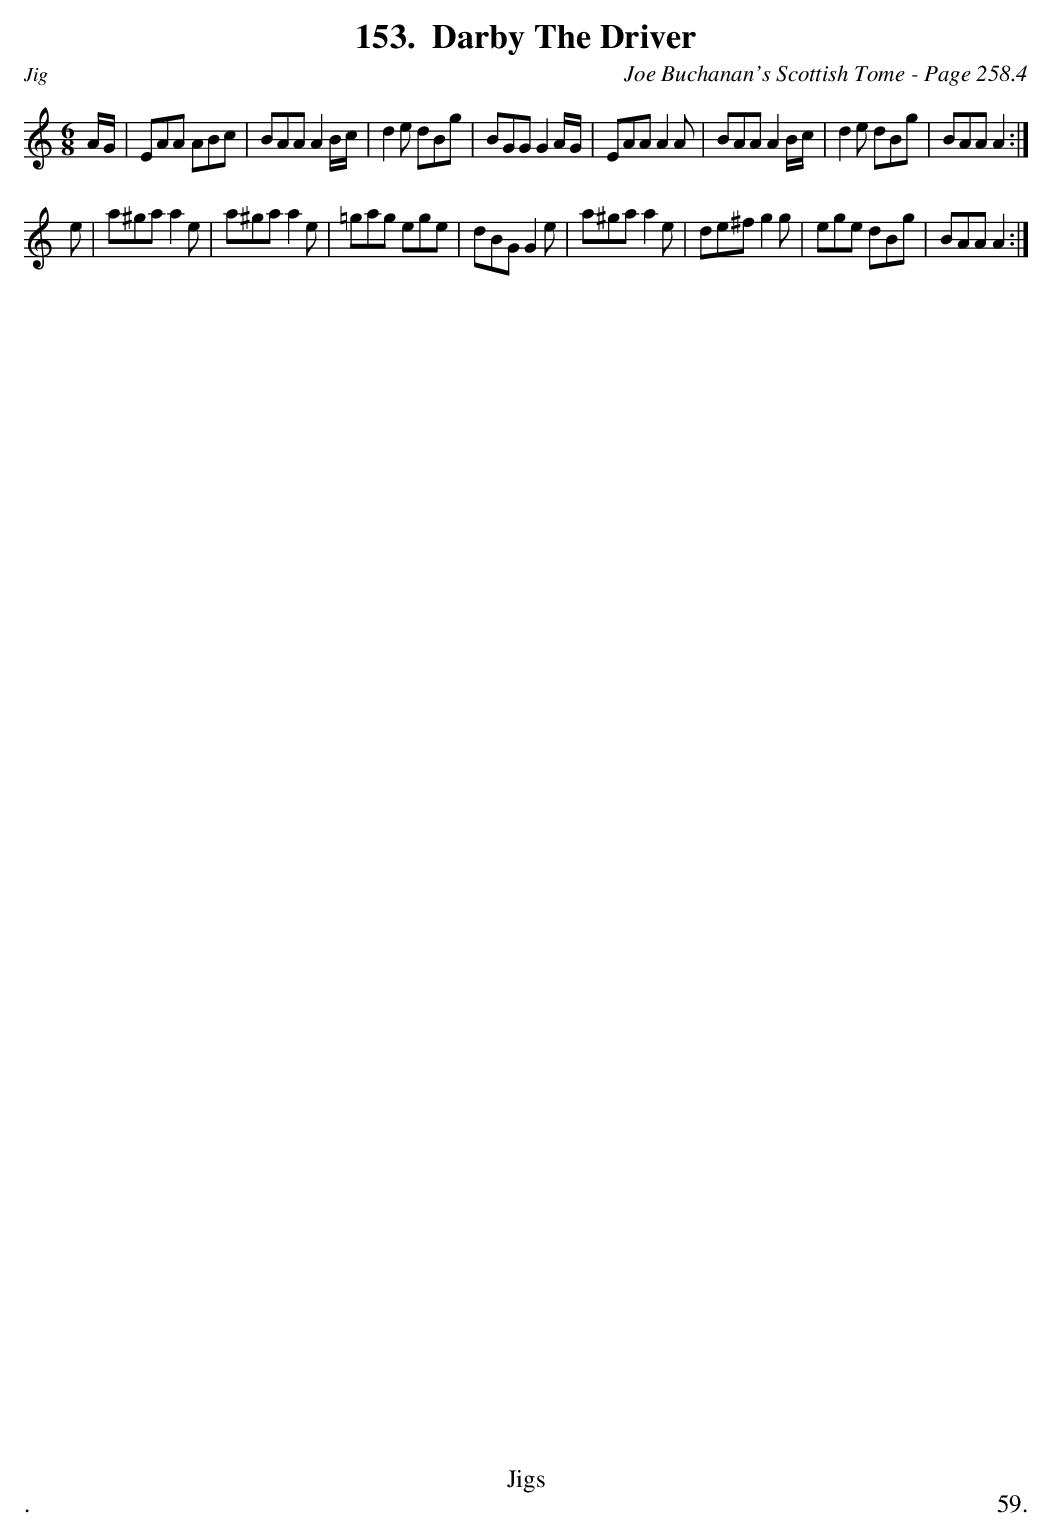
X:1
T:Darby The Driver
C:Joe Buchanan's Scottish Tome - Page 258.4
L:1/8
M:6/8
K:C
A/G/ | EAA ABc | BAA A2 B/c/ | d2 e dBg | BGG G2 A/G/ | EAA A2 A | BAA A2 B/c/ | d2 e dBg | BAA A2 :|
e | a^ga a2 e | a^ga a2 e | =gag ege | dBG G2 e | a^ga  a2 e | de^f g2 g | ege dBg | BAA A2 :|
